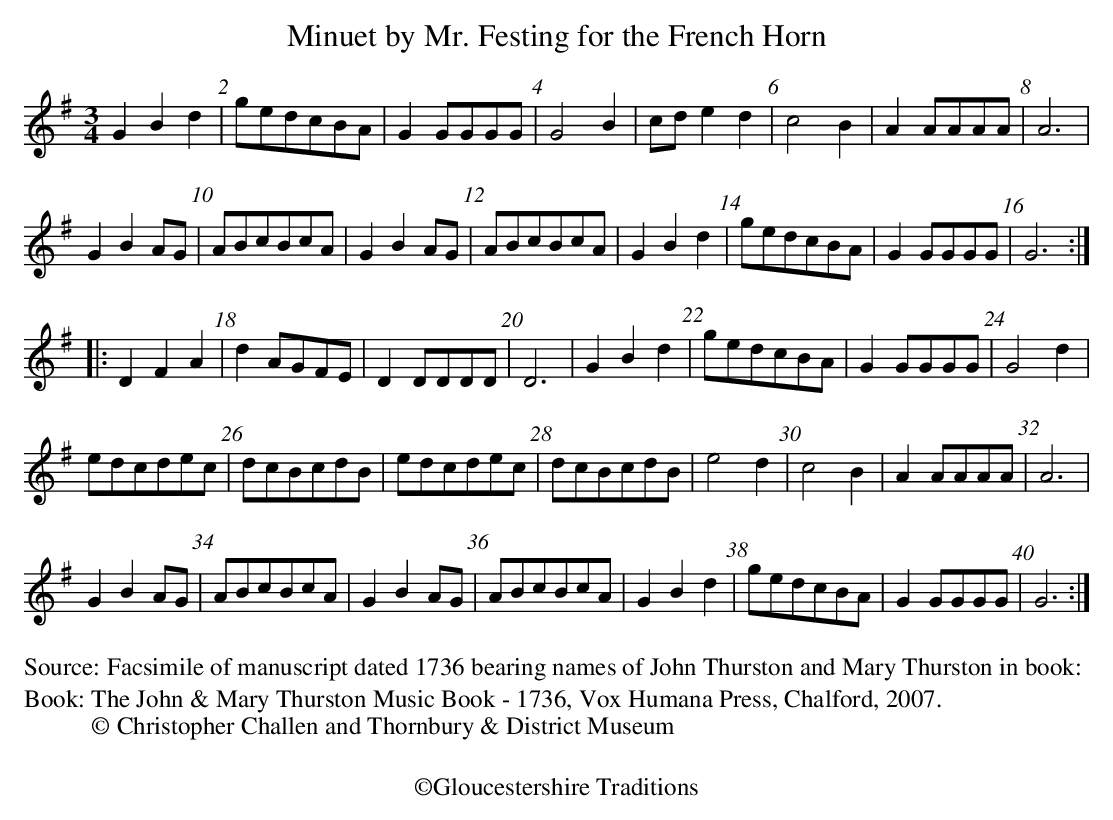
X:1
T:Minuet by Mr. Festing for the French Horn
M:3/4
L:1/8
K:G
G2B2d2 | gedcBA | G2 GGGG | G4 B2 | cd e2 d2 | c4 B2 | A2AAAA | A6 |
G2B2AG | ABcBcA | G2B2AG | ABcBcA | G2 B2 d2 | gedcBA | G2GGGG | G6 :|
|:D2F2A2 | d2 AGFE | D2DDDD | D6 |G2B2d2 | gedcBA | G2GGGG | G4d2 |
edcdec | dcBcdB | edcdec | dcBcdB | e4d2 | c4B2 | A2AAAA | A6 |
G2B2AG | ABcBcA | G2B2AG | ABcBcA | G2 B2 d2 | gedcBA | G2GGGG | G6 :|
